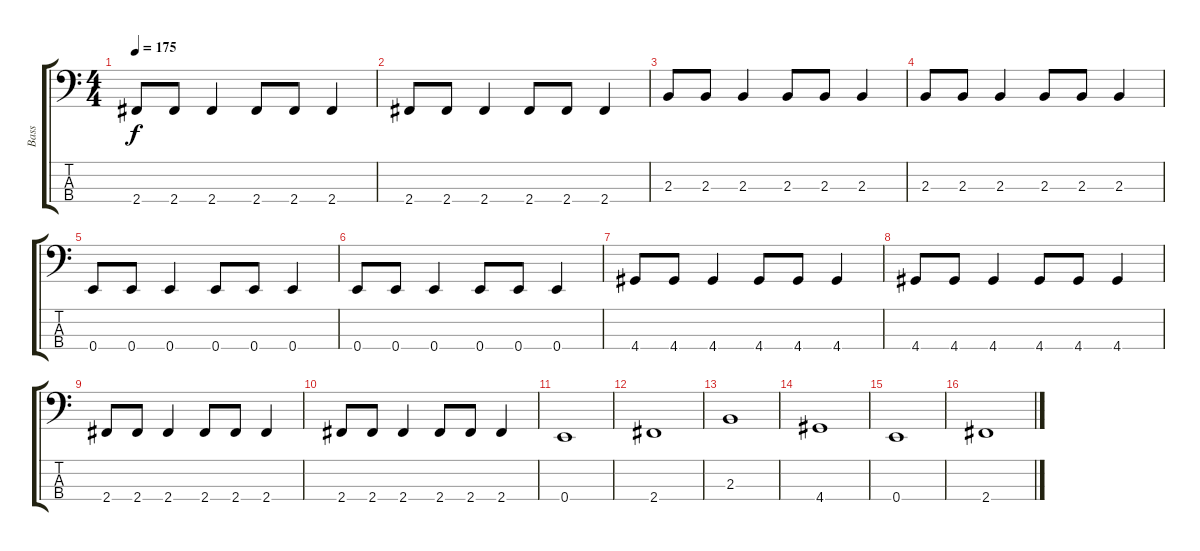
\track ("Bass" "Bass") {instrument electricbassfinger}
\staff {score tabs}
\tuning (G2 D2 A1 E1) {hide}
\ts (4 4)
\tempo 175
\clef f4
\ks c
2.4.8{dy f} 2.4.8 2.4.4 2.4.8 2.4.8 2.4.4 |
2.4.8 2.4.8 2.4.4 2.4.8 2.4.8 2.4.4 |
2.3.8 2.3.8 2.3.4 2.3.8 2.3.8 2.3.4 |
2.3.8 2.3.8 2.3.4 2.3.8 2.3.8 2.3.4 |
0.4.8 0.4.8 0.4.4 0.4.8 0.4.8 0.4.4 |
0.4.8 0.4.8 0.4.4 0.4.8 0.4.8 0.4.4 |
4.4.8 4.4.8 4.4.4 4.4.8 4.4.8 4.4.4 |
4.4.8 4.4.8 4.4.4 4.4.8 4.4.8 4.4.4 |
2.4.8 2.4.8 2.4.4 2.4.8 2.4.8 2.4.4 |
2.4.8 2.4.8 2.4.4 2.4.8 2.4.8 2.4.4 |
0.4.1 |
2.4.1 |
2.3.1 |
4.4.1 |
0.4.1 |
2.4.1
